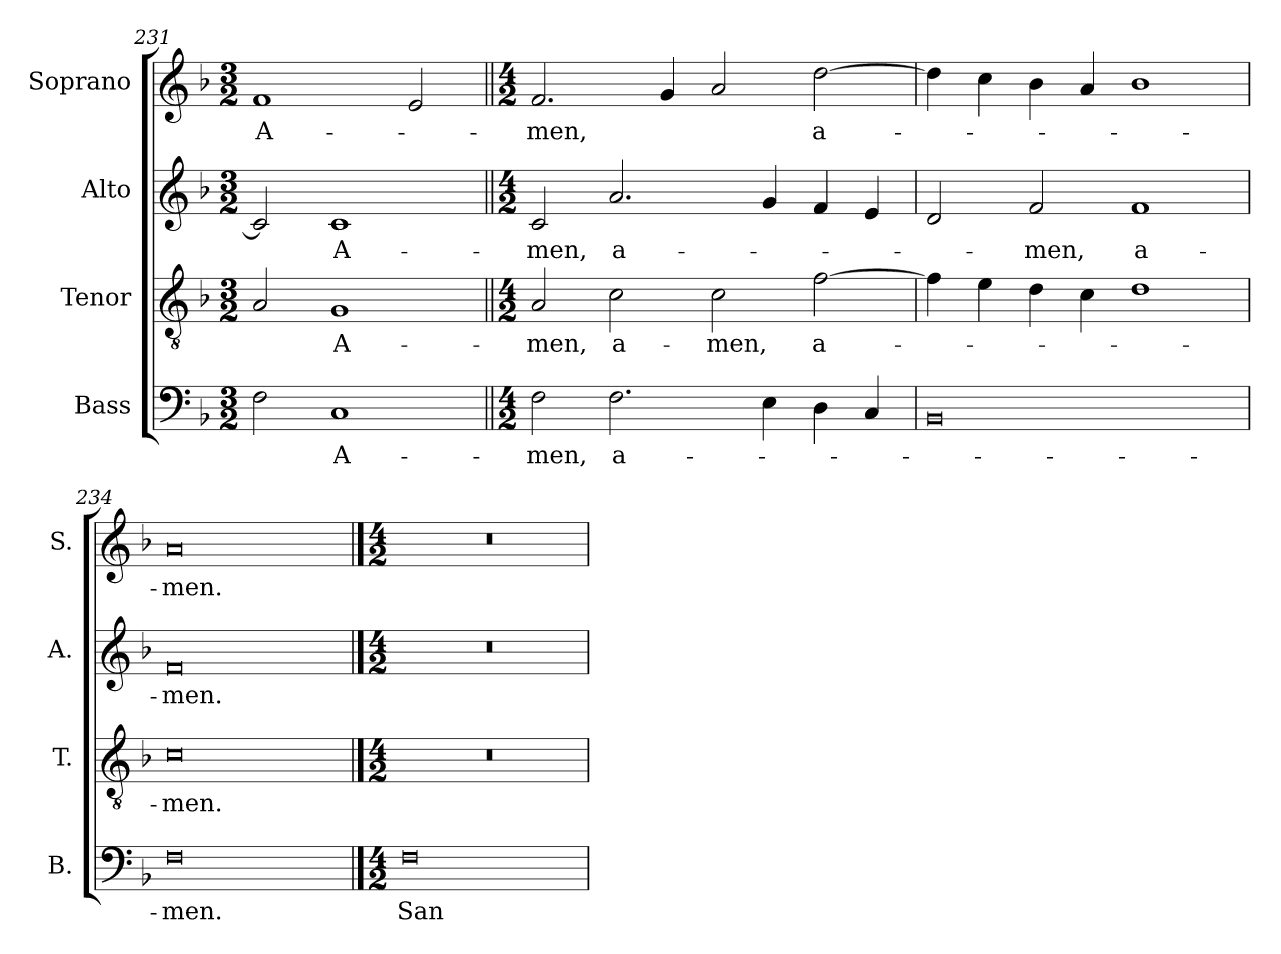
**kern	**text	**kern	**text	**kern	**text	**kern	**text
*part4	*part4	*part3	*part3	*part2	*part2	*part1	*part1
*staff4	*staff4	*staff3	*staff3	*staff2	*staff2	*staff1	*staff1
*I"Bass	*	*I"Tenor	*	*I"Alto	*	*I"Soprano	*
*I'B.	*	*I'T.	*	*I'A.	*	*I'S.	*
*clefF4	*	*clefGv2	*	*clefG2	*	*clefG2	*
*	*	*ITrd7c12	*	*	*	*	*
*k[b-]	*	*k[b-]	*	*k[b-]	*	*k[b-]	*
*F:	*	*F:	*	*F:	*	*F:	*
*M3/2	*	*M3/2	*	*M3/2	*	*M3/2	*
=231	=231	=231	=231	=231	=231	=231	=231
!	!	!	!	!	!	!	!LO:LY:b:color=#000000
2Fi\	.	2AAi/	.	2ci/]	.	1fi	A-
!	!LO:LY:b:color=#000000	!	!	!	!	!	!
!	!	!	!LO:LY:b:color=#000000	!	!	!	!
!	!	!	!	!	!LO:LY:b:color=#000000	!	!
1Ci	A-	1GGi	A-	1ci	A-	.	.
.	.	.	.	.	.	2ei/	.
=232||	=232||	=232||	=232||	=232||	=232||	=232||	=232||
*M4/2	*	*M4/2	*	*M4/2	*	*M4/2	*
!	!LO:LY:b:color=#000000	!	!	!	!	!	!
!	!	!	!LO:LY:b:color=#000000	!	!	!	!
!	!	!	!	!	!LO:LY:b:color=#000000	!	!
*	*	*	*	*	*	*MM160	*
!	!	!	!	!	!	!	!LO:LY:b:color=#000000
2Fi\	-men,	2AAi/	-men,	2ci/	-men,	2.fi/	-men,
!	!LO:LY:b:color=#000000	!	!	!	!	!	!
!	!	!	!LO:LY:b:color=#000000	!	!	!	!
!	!	!	!	!	!LO:LY:b:color=#000000	!	!
2.Fi\	a-	2Ci\	a-	2.ai/	a-	.	.
.	.	.	.	.	.	4gi/	.
!	!	!	!LO:LY:b:color=#000000	!	!	!	!
.	.	2Ci\	-men,	.	.	2ai/	.
4Ei\	.	.	.	4gi/	.	.	.
!	!	!	!LO:LY:b:color=#000000	!	!	!	!
!	!	!	!	!	!	!	!LO:LY:b:color=#000000
4Di\	.	[2Fi\	a-	4fi/	.	[2ddi\	a-
4Ci/	.	.	.	4ei/	.	.	.
=233	=233	=233	=233	=233	=233	=233	=233
0BB-i	.	4Fi\]	.	2di/	.	4ddi\]	.
.	.	4Ei\	.	.	.	4cci\	.
!	!	!	!	!	!LO:LY:b:color=#000000	!	!
.	.	4Di\	.	2fi/	-men,	4b-i\	.
.	.	4Ci\	.	.	.	4ai/	.
!	!	!	!	!	!LO:LY:b:color=#000000	!	!
.	.	1Di	.	1fi	a-	1b-i	.
=234	=234	=234	=234	=234	=234	=234	=234
!	!LO:LY:b:color=#000000	!	!	!	!	!	!
!	!	!	!LO:LY:b:color=#000000	!	!	!	!
!	!	!	!	!	!LO:LY:b:color=#000000	!	!
!	!	!	!	!	!	!	!LO:LY:b:color=#000000
0Fi	-men.	0Ci	-men.	0fi	-men.	0ai	-men.
!!LO:PB:g=z
==235	==235	==235	==235	==235	==235	==235	==235
*M4/2	*	*M4/2	*	*M4/2	*	*M4/2	*
*	*	*	*	*	*	*MM184	*
!	!LO:LY:b:color=#000000	!LO:N:vis=1	!	!LO:N:vis=1	!	!LO:N:vis=1	!
0Fi	San-	0r	.	0r	.	0r	.
=	=	=	=	=	=	=	=
*-	*-	*-	*-	*-	*-	*-	*-
